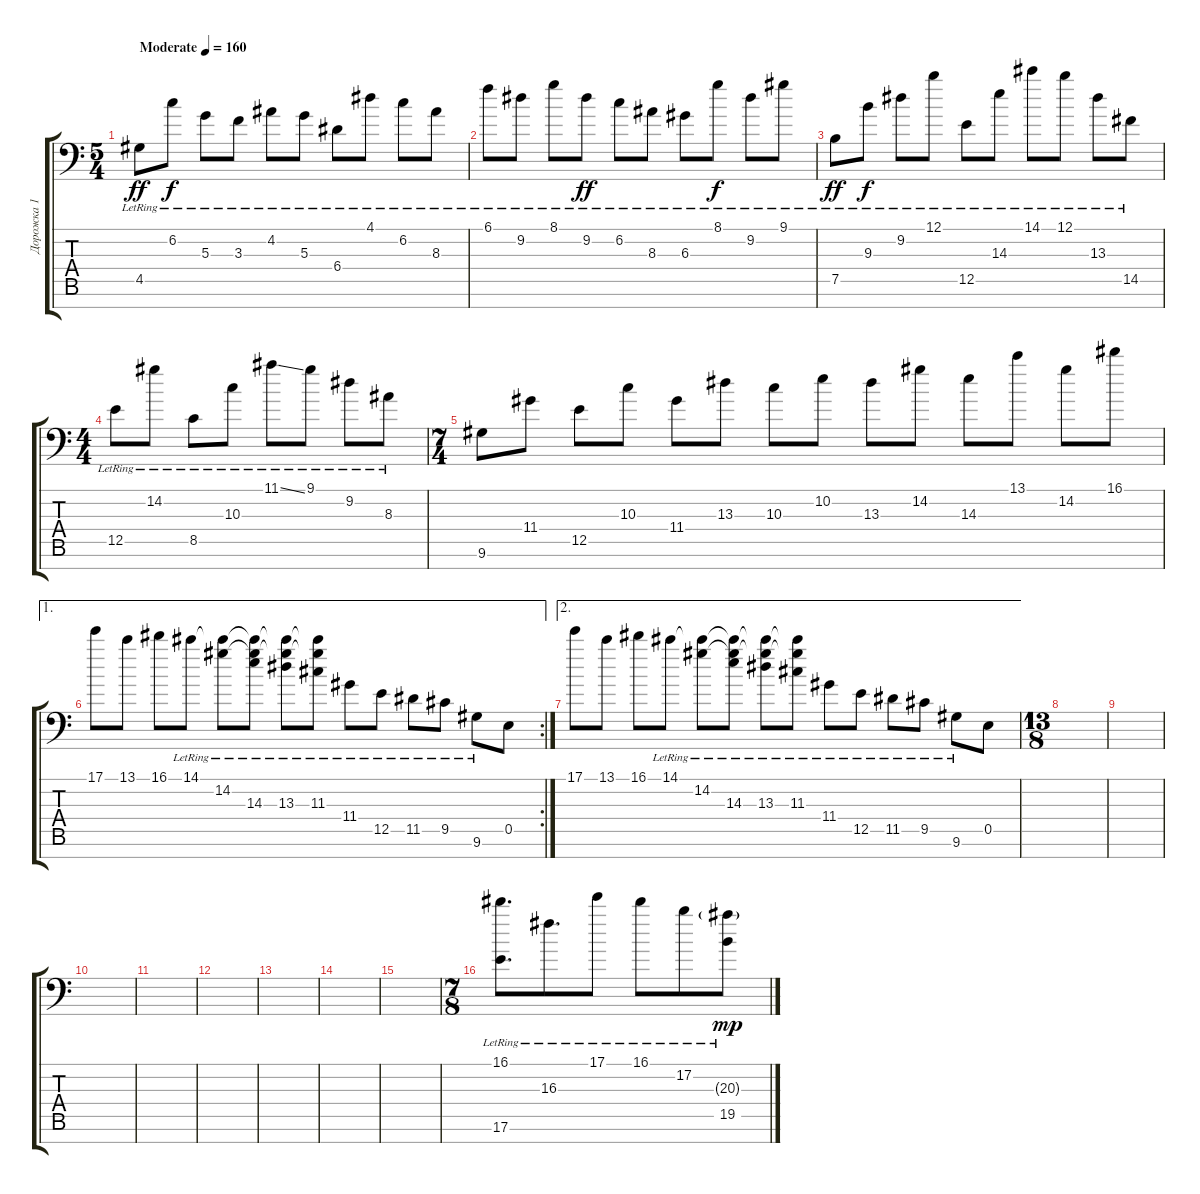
\track ("Дорожка 1" "Дорожка 1") {instrument electricguitarjazz}
\staff {score tabs}
\tuning (B3 Gb3 D3 A2 E2 B1 E1) {hide}
\ts (5 4)
\tempo (160 "Moderate")
\clef f4
\ks c
4.5{lr}.8{dy ff instrument electricguitarjazz} 6.2{lr}.8{dy f} 5.3{lr}.8 3.3{lr}.8 4.2{lr}.8 5.3{lr}.8 6.4{lr}.8 4.1{lr}.8 6.2{lr}.8 8.3{lr}.8 |
6.1{lr}.8 9.2{lr}.8 8.1{lr}.8 9.2{lr}.8{dy ff} 6.2{lr}.8 8.3{lr}.8 6.3{lr}.8 8.1{lr}.8{dy f} 9.2{lr}.8 9.1{lr}.8 |
7.5{lr}.8{dy ff} 9.3{lr}.8{dy f} 9.2{lr}.8 12.1{lr}.8 12.5{lr}.8 14.3{lr}.8 14.1{lr}.8 12.1{lr}.8 13.3{lr}.8 14.5{lr}.8 |
\ts (4 4)
12.5{lr}.8 14.2{lr}.8 8.5{lr}.8 10.3{lr}.8 11.1{ss lr}.8 9.1{lr}.8 9.2{lr}.8 8.3{lr}.8 |
\ts (7 4)
9.6.8 11.4.8 12.5.8 10.3.8 11.4.8 13.3.8 10.3.8 10.2.8 13.3.8 14.2.8 14.3.8 13.1.8 14.2.8 16.1.8 |
\ae 1
\rc 2
17.1.8 13.1.8 16.1.8 14.1{lr}.8 (14.1{t} 14.2{lr}).8 (14.1{t} 14.2{t} 14.3{lr}).8 (14.1{t} 14.2{t} 13.3{lr}).8 (14.1{t} 14.2{t} 11.3{lr}).8 11.4{lr}.8 12.5{lr}.8 11.5{lr}.8 9.5{lr}.8 9.6{lr}.8 0.5.8 |
\ae 2
17.1.8 13.1.8 16.1.8 14.1{lr}.8 (14.1{t} 14.2{lr}).8 (14.1{t} 14.2{t} 14.3{lr}).8 (14.1{t} 14.2{t} 13.3{lr}).8 (14.1{t} 14.2{t} 11.3{lr}).8 11.4{lr}.8 12.5{lr}.8 11.5{lr}.8 9.5{lr}.8 9.6{lr}.8 0.5.8 |
\ts (13 8)
|
|
|
|
|
|
|
|
\ts (7 8)
(16.1{lr} 17.6{lr}).8{d} 16.3{lr}.8{d} 17.1{lr}.8 16.1{lr}.8 17.2{lr}.8 (20.3{g lr} 19.5{lr}).8{dy mp}
